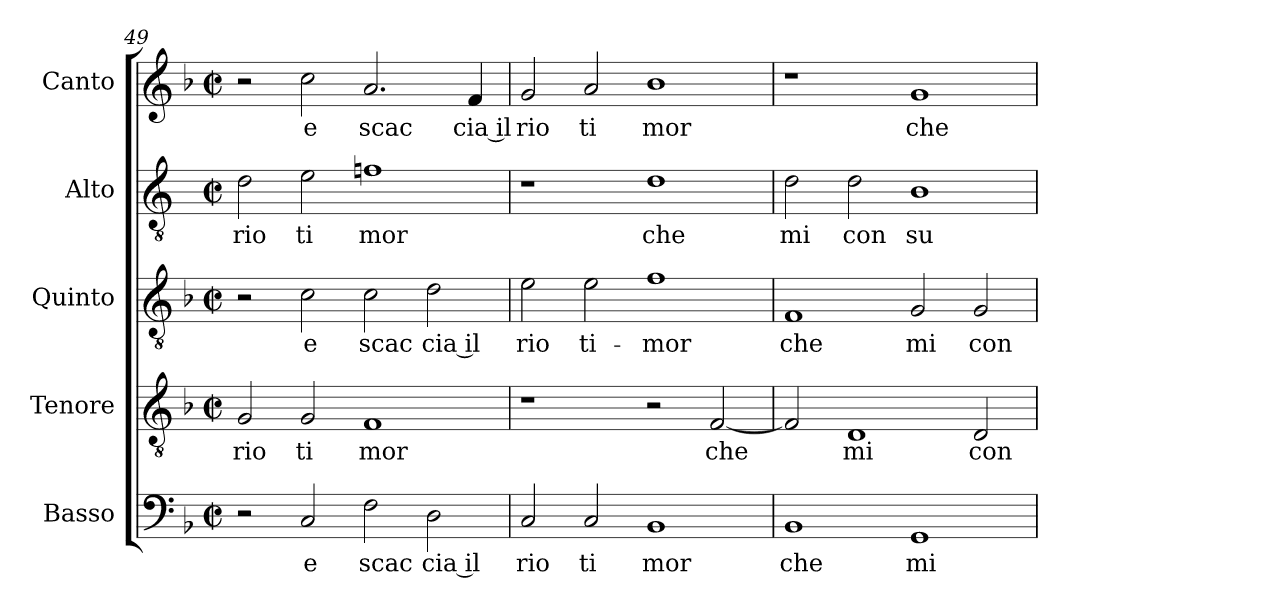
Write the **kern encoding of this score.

**kern	**text	**kern	**text	**kern	**text	**kern	**text	**kern	**text
*part5	*part5	*part4	*part4	*part3	*part3	*part2	*part2	*part1	*part1
*staff5	*staff5	*staff4	*staff4	*staff3	*staff3	*staff2	*staff2	*staff1	*staff1
*I"Basso	*	*I"Tenore	*	*I"Quinto	*	*I"Alto	*	*I"Canto	*
!!LO:LB:g=z
*clefF4	*	*clefGv2	*	*clefGv2	*	*clefGv2	*	*clefG2	*
*	*	*	*	*	*	*ITrd-3c-5	*	*	*
*k[b-]	*	*k[b-]	*	*k[b-]	*	*	*	*k[b-]	*
*F:	*	*F:	*	*F:	*	*	*	*F:	*
*M2/2	*	*M2/2	*	*M2/2	*	*M2/2	*	*M2/2	*
*met(c|)	*	*met(c|)	*	*met(c|)	*	*met(c|)	*	*met(c|)	*
=49	=49	=49	=49	=49	=49	=49	=49	=49	=49
!	!	!	!LO:LY:b:cj	!	!	!	!LO:LY:b:cj	!	!
2r	.	2G/	rio	2r	.	2g\	rio	2r	.
!	!LO:LY:b:cj	!	!LO:LY:b:cj	!	!LO:LY:b:cj	!	!LO:LY:b:cj	!	!LO:LY:b:cj
2C/	e	2G/	ti	2c\	e	2a\	ti	2cc\	e
!	!LO:LY:b:cj	!	!LO:LY:b:cj	!	!LO:LY:b:cj	!	!LO:LY:b:cj	!	!LO:LY:b:cj
2F\	scac	1F	mor	2c\	scac	1b-	mor	2.a/	scac
!	!LO:LY:b:rj	!	!	!	!LO:LY:b:rj	!	!	!	!
2D\	cia il	.	.	2d\	cia il	.	.	.	.
!	!	!	!	!	!	!	!	!	!LO:LY:b:rj
.	.	.	.	.	.	.	.	4f/	cia il
=50	=50	=50	=50	=50	=50	=50	=50	=50	=50
!	!LO:LY:b:cj	!	!	!	!LO:LY:b:cj	!	!	!	!LO:LY:b:cj
2C/	rio	1r	.	2e\	rio	1r	.	2g/	rio
!	!LO:LY:b:cj	!	!	!	!LO:LY:b:cj	!	!	!	!LO:LY:b:cj
2C/	ti	.	.	2e\	ti-	.	.	2a/	ti
!	!LO:LY:b:cj	!	!	!	!LO:LY:b:cj	!	!LO:LY:b:cj	!	!LO:LY:b:cj
1BB-	mor	2r	.	1f	-mor	1g	che	1b-	mor
!	!	!	!LO:LY:b	!	!	!	!	!	!
.	.	[<2F/	che	.	.	.	.	.	.
=51	=51	=51	=51	=51	=51	=51	=51	=51	=51
!	!LO:LY:b:cj	!	!	!	!LO:LY:b:cj	!	!LO:LY:b:cj	!	!
1BB-	che	2F/]	.	1F	che	2g\	mi	1r	.
!	!	!	!LO:LY:b:cj	!	!	!	!LO:LY:b:cj	!	!
.	.	1D	mi	.	.	2g\	con	.	.
!	!LO:LY:b:cj	!	!	!	!LO:LY:b:cj	!	!LO:LY:b:cj	!	!LO:LY:b:cj
1GG	mi	.	.	2G/	mi	1e	su	1g	che
!	!	!	!LO:LY:b:cj	!	!LO:LY:b:cj	!	!	!	!
.	.	2D/	con	2G/	con-	.	.	.	.
=	=	=	=	=	=	=	=	=	=
*-	*-	*-	*-	*-	*-	*-	*-	*-	*-
